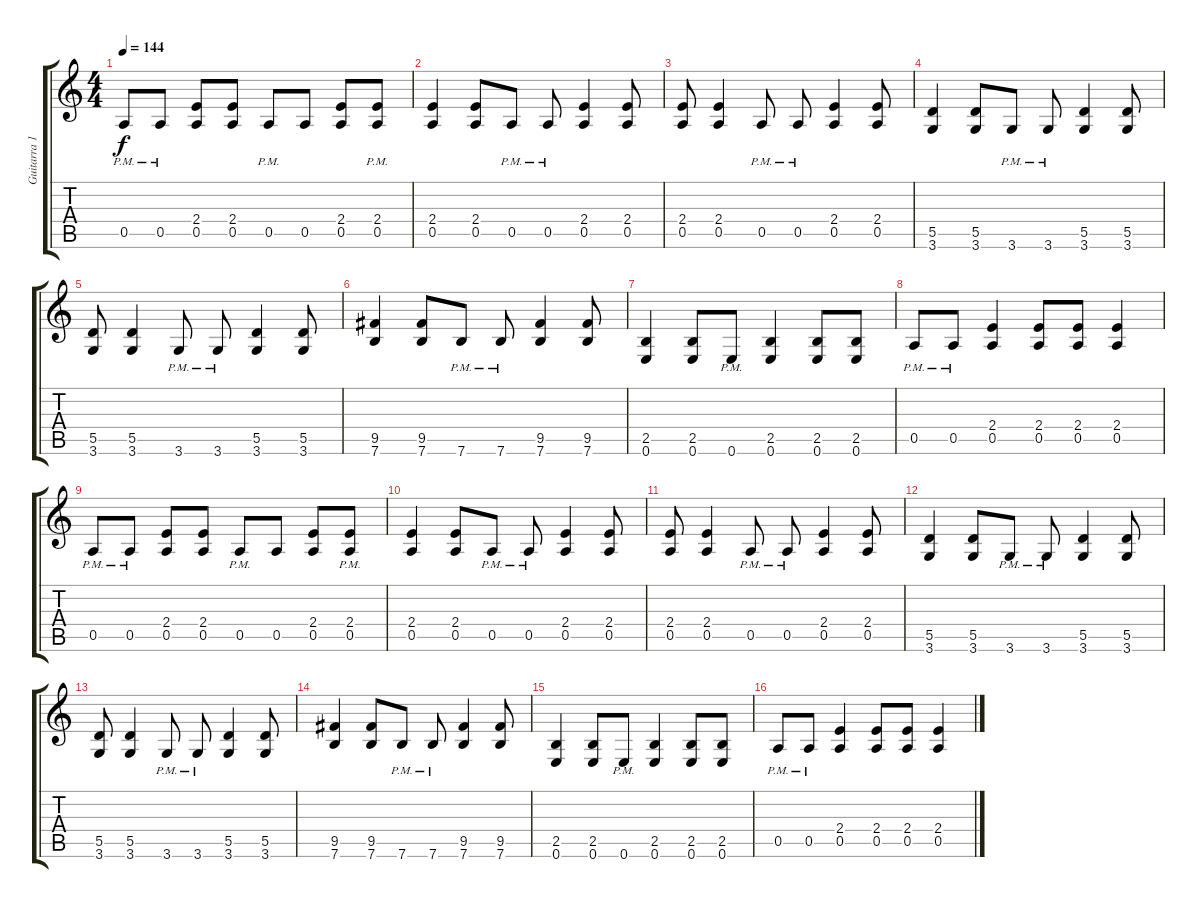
\track ("Guitarra 1" "Guitarra 1") {instrument distortionguitar}
\staff {score tabs}
\tuning (E4 B3 G3 D3 A2 E2) {hide}
\ts (4 4)
\tempo 144
\clef g2
\ks c
0.5{pm}.8{dy f} 0.5{pm}.8 (2.4 0.5).8 (2.4 0.5).8 0.5{pm}.8 0.5.8 (2.4 0.5).8 (2.4 0.5{pm}).8 |
(2.4 0.5).4 (2.4 0.5).8 0.5{pm}.8 0.5{pm}.8 (2.4 0.5).4 (2.4 0.5).8 |
(2.4 0.5).8 (2.4 0.5).4 0.5{pm}.8 0.5{pm}.8 (2.4 0.5).4 (2.4 0.5).8 |
(5.5 3.6).4 (5.5 3.6).8 3.6{pm}.8 3.6{pm}.8 (5.5 3.6).4 (5.5 3.6).8 |
(5.5 3.6).8 (5.5 3.6).4 3.6{pm}.8 3.6{pm}.8 (5.5 3.6).4 (5.5 3.6).8 |
(9.5 7.6).4 (9.5 7.6).8 7.6{pm}.8 7.6{pm}.8 (9.5 7.6).4 (9.5 7.6).8 |
(2.5 0.6).4 (2.5 0.6).8 0.6{pm}.8 (2.5 0.6).4 (2.5 0.6).8 (2.5 0.6).8 |
0.5{pm}.8 0.5{pm}.8 (2.4 0.5).4 (2.4 0.5).8 (2.4 0.5).8 (2.4 0.5).4 |
0.5{pm}.8 0.5{pm}.8 (2.4 0.5).8 (2.4 0.5).8 0.5{pm}.8 0.5.8 (2.4 0.5).8 (2.4 0.5{pm}).8 |
(2.4 0.5).4 (2.4 0.5).8 0.5{pm}.8 0.5{pm}.8 (2.4 0.5).4 (2.4 0.5).8 |
(2.4 0.5).8 (2.4 0.5).4 0.5{pm}.8 0.5{pm}.8 (2.4 0.5).4 (2.4 0.5).8 |
(5.5 3.6).4 (5.5 3.6).8 3.6{pm}.8 3.6{pm}.8 (5.5 3.6).4 (5.5 3.6).8 |
(5.5 3.6).8 (5.5 3.6).4 3.6{pm}.8 3.6{pm}.8 (5.5 3.6).4 (5.5 3.6).8 |
(9.5 7.6).4 (9.5 7.6).8 7.6{pm}.8 7.6{pm}.8 (9.5 7.6).4 (9.5 7.6).8 |
(2.5 0.6).4 (2.5 0.6).8 0.6{pm}.8 (2.5 0.6).4 (2.5 0.6).8 (2.5 0.6).8 |
0.5{pm}.8 0.5{pm}.8 (2.4 0.5).4 (2.4 0.5).8 (2.4 0.5).8 (2.4 0.5).4
